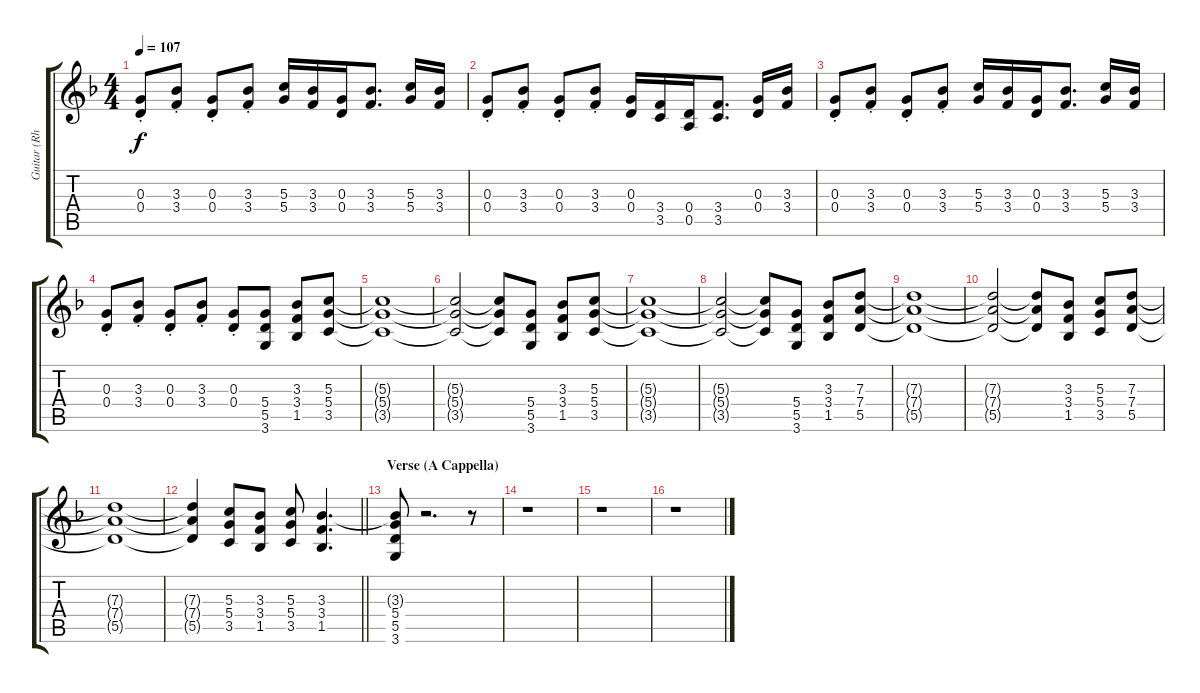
\track ("Guitar (Rhythm)" "Guitar (Rh") {instrument overdrivenguitar}
\staff {score tabs}
\tuning (E4 B3 G3 D3 A2 E2) {hide}
\ts (4 4)
\tempo 107
\clef g2
\ks f
(0.3{st} 0.4{st}).8{dy f} (3.3{st} 3.4{st}).8 (0.3{st} 0.4{st}).8 (3.3{st} 3.4{st}).8 (5.3 5.4).16 (3.3 3.4).16 (0.3 0.4).16 (3.3 3.4).8{d} (5.3 5.4).16 (3.3 3.4).16 |
(0.3{st} 0.4{st}).8 (3.3{st} 3.4{st}).8 (0.3{st} 0.4{st}).8 (3.3{st} 3.4{st}).8 (0.3 0.4).16 (3.4 3.5).16 (0.4 0.5).16 (3.4 3.5).8{d} (0.3 0.4).16 (3.3 3.4).16 |
(0.3{st} 0.4{st}).8 (3.3{st} 3.4{st}).8 (0.3{st} 0.4{st}).8 (3.3{st} 3.4{st}).8 (5.3 5.4).16 (3.3 3.4).16 (0.3 0.4).16 (3.3 3.4).8{d} (5.3 5.4).16 (3.3 3.4).16 |
(0.3{st} 0.4{st}).8 (3.3{st} 3.4{st}).8 (0.3{st} 0.4{st}).8 (3.3{st} 3.4{st}).8 (0.3{st} 0.4{st}).8 (5.4 5.5 3.6).8 (3.3 3.4 1.5).8 (5.3 5.4 3.5).8 |
(5.3{t} 5.4{t} 3.5{t}).1 |
(5.3{t} 5.4{t} 3.5{t}).2 (5.3{t} 5.4{t} 3.5{t}).8 (5.4 5.5 3.6).8 (3.3 3.4 1.5).8 (5.3 5.4 3.5).8 |
(5.3{t} 5.4{t} 3.5{t}).1 |
(5.3{t} 5.4{t} 3.5{t}).2 (5.3{t} 5.4{t} 3.5{t}).8 (5.4 5.5 3.6).8 (3.3 3.4 1.5).8 (7.3 7.4 5.5).8 |
(7.3{t} 7.4{t} 5.5{t}).1 |
(7.3{t} 7.4{t} 5.5{t}).2 (7.3{t} 7.4{t} 5.5{t}).8 (3.3 3.4 1.5).8 (5.3 5.4 3.5).8 (7.3 7.4 5.5).8 |
(7.3{t} 7.4{t} 5.5{t}).1 |
\barLineRight lightlight
(7.3{t} 7.4{t} 5.5{t}).4 (5.3 5.4 3.5).8 (3.3 3.4 1.5).8 (5.3 5.4 3.5).8 (3.3 3.4 1.5).4{d} |
\section ("" "Verse (A Cappella)")
(3.3{t} 5.4 5.5 3.6).8 r.2{d} r.8 |
r.1 |
r.1 |
r.1
